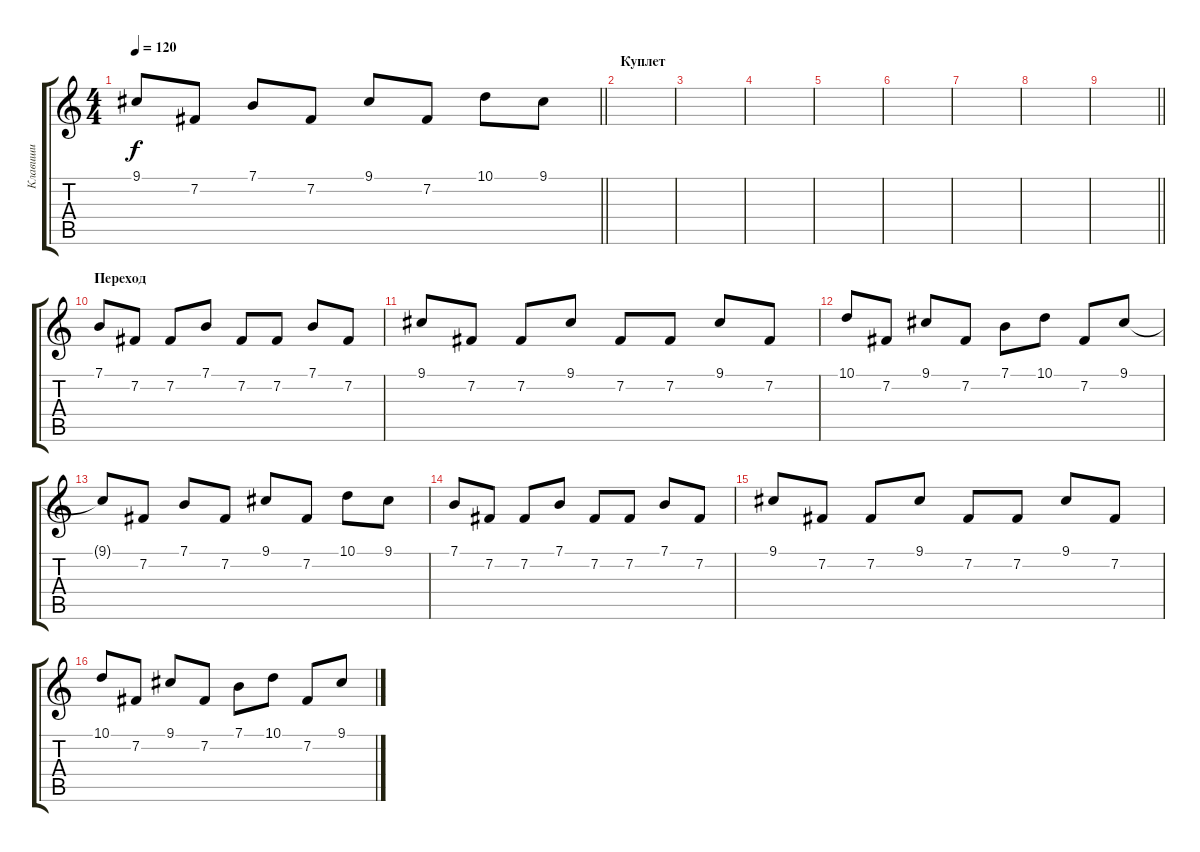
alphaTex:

\track ("Клавиши" "Клавиши") {instrument fx7echoes}
\staff {score tabs}
\tuning (E4 B3 G3 D3 A2 E2) {hide}
\ts (4 4)
\tempo 120
\clef g2
\barLineRight lightlight
\ks c
9.1{t}.8{dy f} 7.2.8 7.1.8 7.2.8 9.1.8 7.2.8 10.1.8 9.1.8 |
\section ("" "Куплет")
|
|
|
|
|
|
|
\barLineRight lightlight
|
\section ("" "Переход")
7.1.8 7.2.8 7.2.8 7.1.8 7.2.8 7.2.8 7.1.8 7.2.8 |
9.1.8 7.2.8 7.2.8 9.1.8 7.2.8 7.2.8 9.1.8 7.2.8 |
10.1.8 7.2.8 9.1.8 7.2.8 7.1.8 10.1.8 7.2.8 9.1.8 |
9.1{t}.8 7.2.8 7.1.8 7.2.8 9.1.8 7.2.8 10.1.8 9.1.8 |
7.1.8 7.2.8 7.2.8 7.1.8 7.2.8 7.2.8 7.1.8 7.2.8 |
9.1.8 7.2.8 7.2.8 9.1.8 7.2.8 7.2.8 9.1.8 7.2.8 |
10.1.8 7.2.8 9.1.8 7.2.8 7.1.8 10.1.8 7.2.8 9.1.8
